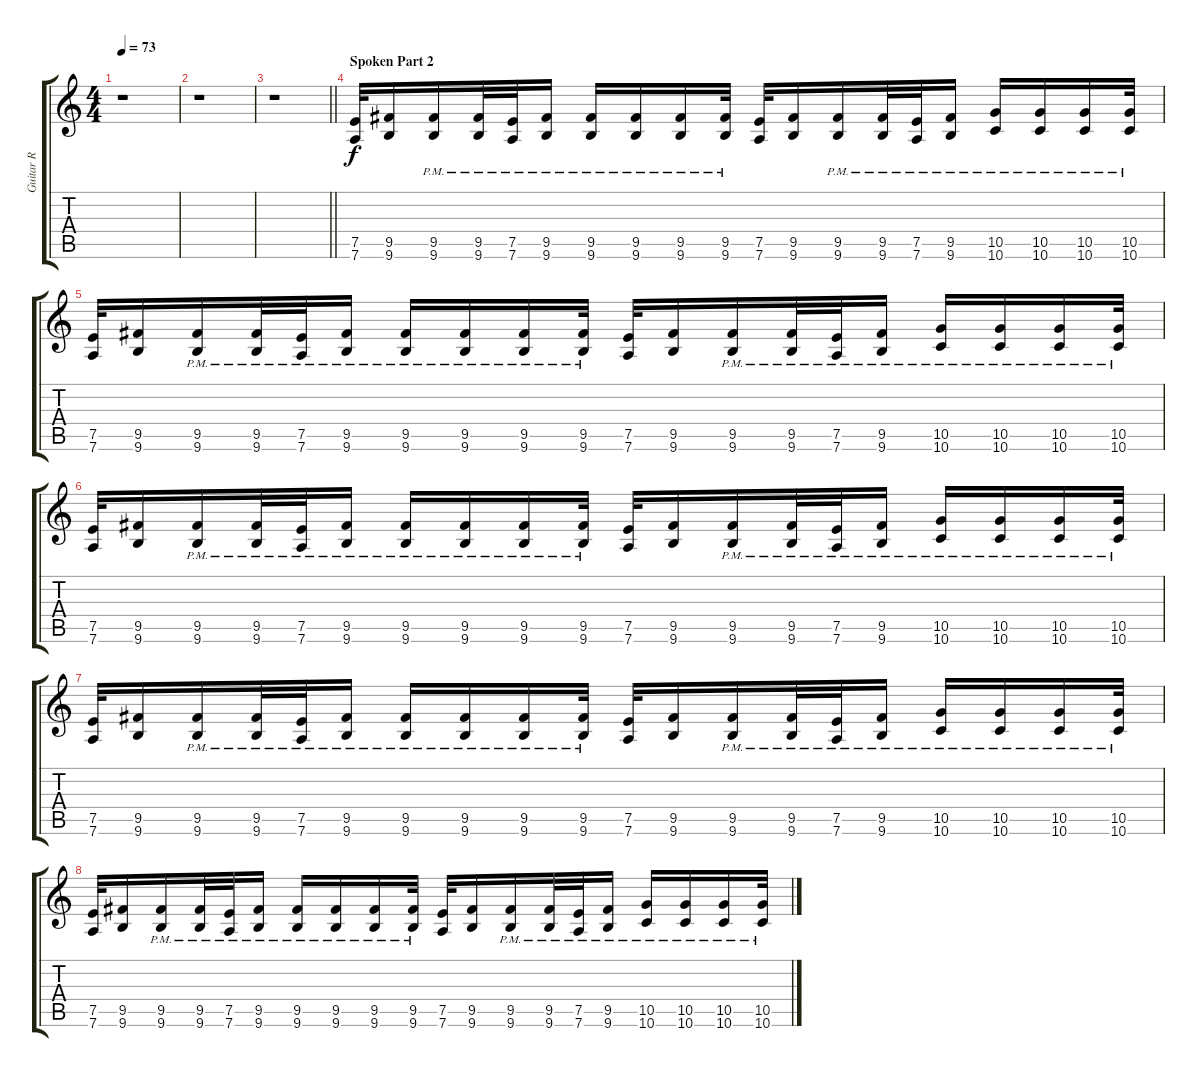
\track ("Guitar R" "Guitar R") {instrument distortionguitar}
\staff {score tabs}
\tuning (E4 B3 G3 D3 A2 D2) {hide}
\ts (4 4)
\tempo 73
\clef g2
\ks c
r.1{dy f} |
r.1 |
\barLineRight lightlight
r.1 |
\section ("" "Spoken Part 2")
(7.5 7.6).32 (9.5 9.6).16 (9.5{pm} 9.6{pm}).16 (9.5{pm} 9.6{pm}).32 (7.5{pm} 7.6{pm}).32 (9.5{pm} 9.6{pm}).16 (9.5{pm} 9.6{pm}).16 (9.5{pm} 9.6{pm}).16 (9.5{pm} 9.6{pm}).16 (9.5{pm} 9.6{pm}).32 (7.5 7.6).32 (9.5 9.6).16 (9.5{pm} 9.6{pm}).16 (9.5{pm} 9.6{pm}).32 (7.5{pm} 7.6{pm}).32 (9.5{pm} 9.6{pm}).16 (10.5{pm} 10.6{pm}).16 (10.5{pm} 10.6{pm}).16 (10.5{pm} 10.6{pm}).16 (10.5{pm} 10.6{pm}).32 |
(7.5 7.6).32 (9.5 9.6).16 (9.5{pm} 9.6{pm}).16 (9.5{pm} 9.6{pm}).32 (7.5{pm} 7.6{pm}).32 (9.5{pm} 9.6{pm}).16 (9.5{pm} 9.6{pm}).16 (9.5{pm} 9.6{pm}).16 (9.5{pm} 9.6{pm}).16 (9.5{pm} 9.6{pm}).32 (7.5 7.6).32 (9.5 9.6).16 (9.5{pm} 9.6{pm}).16 (9.5{pm} 9.6{pm}).32 (7.5{pm} 7.6{pm}).32 (9.5{pm} 9.6{pm}).16 (10.5{pm} 10.6{pm}).16 (10.5{pm} 10.6{pm}).16 (10.5{pm} 10.6{pm}).16 (10.5{pm} 10.6{pm}).32 |
(7.5 7.6).32 (9.5 9.6).16 (9.5{pm} 9.6{pm}).16 (9.5{pm} 9.6{pm}).32 (7.5{pm} 7.6{pm}).32 (9.5{pm} 9.6{pm}).16 (9.5{pm} 9.6{pm}).16 (9.5{pm} 9.6{pm}).16 (9.5{pm} 9.6{pm}).16 (9.5{pm} 9.6{pm}).32 (7.5 7.6).32 (9.5 9.6).16 (9.5{pm} 9.6{pm}).16 (9.5{pm} 9.6{pm}).32 (7.5{pm} 7.6{pm}).32 (9.5{pm} 9.6{pm}).16 (10.5{pm} 10.6{pm}).16 (10.5{pm} 10.6{pm}).16 (10.5{pm} 10.6{pm}).16 (10.5{pm} 10.6{pm}).32 |
(7.5 7.6).32 (9.5 9.6).16 (9.5{pm} 9.6{pm}).16 (9.5{pm} 9.6{pm}).32 (7.5{pm} 7.6{pm}).32 (9.5{pm} 9.6{pm}).16 (9.5{pm} 9.6{pm}).16 (9.5{pm} 9.6{pm}).16 (9.5{pm} 9.6{pm}).16 (9.5{pm} 9.6{pm}).32 (7.5 7.6).32 (9.5 9.6).16 (9.5{pm} 9.6{pm}).16 (9.5{pm} 9.6{pm}).32 (7.5{pm} 7.6{pm}).32 (9.5{pm} 9.6{pm}).16 (10.5{pm} 10.6{pm}).16 (10.5{pm} 10.6{pm}).16 (10.5{pm} 10.6{pm}).16 (10.5{pm} 10.6{pm}).32 |
(7.5 7.6).32 (9.5 9.6).16 (9.5{pm} 9.6{pm}).16 (9.5{pm} 9.6{pm}).32 (7.5{pm} 7.6{pm}).32 (9.5{pm} 9.6{pm}).16 (9.5{pm} 9.6{pm}).16 (9.5{pm} 9.6{pm}).16 (9.5{pm} 9.6{pm}).16 (9.5{pm} 9.6{pm}).32 (7.5 7.6).32 (9.5 9.6).16 (9.5{pm} 9.6{pm}).16 (9.5{pm} 9.6{pm}).32 (7.5{pm} 7.6{pm}).32 (9.5{pm} 9.6{pm}).16 (10.5{pm} 10.6{pm}).16 (10.5{pm} 10.6{pm}).16 (10.5{pm} 10.6{pm}).16 (10.5{pm} 10.6{pm}).32
